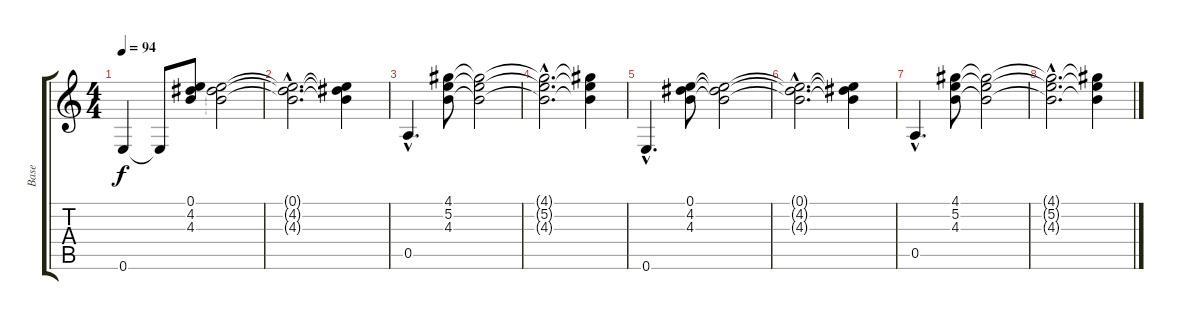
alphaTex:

\track ("Base" "Base") {instrument acousticguitarsteel}
\staff {score tabs}
\tuning (E4 B3 G3 D3 A2 E2) {hide}
\ts (4 4)
\tempo 94
\clef g2
\ks c
0.6.4{dy f} 0.6{t}.8 (0.1 4.2 4.3).8 (0.1{t} 4.2{t} 4.3{t}).2 |
(0.1{hac t} 4.2{hac t} 4.3{hac t}).2{d} (0.1{t} 4.2{t} 4.3{t}).4 |
0.5{hac}.4{d} (4.1 5.2 4.3).8 (4.1{t} 5.2{t} 4.3{t}).2 |
(4.1{hac t} 5.2{hac t} 4.3{hac t}).2{d} (4.1{t} 5.2{t} 4.3{t}).4 |
0.6{hac}.4{d} (0.1 4.2 4.3).8 (0.1{t} 4.2{t} 4.3{t}).2 |
(0.1{hac t} 4.2{hac t} 4.3{hac t}).2{d} (0.1{t} 4.2{t} 4.3{t}).4 |
0.5{hac}.4{d} (4.1 5.2 4.3).8 (4.1{t} 5.2{t} 4.3{t}).2 |
(4.1{hac t} 5.2{hac t} 4.3{hac t}).2{d} (4.1{t} 5.2{t} 4.3{t}).4
